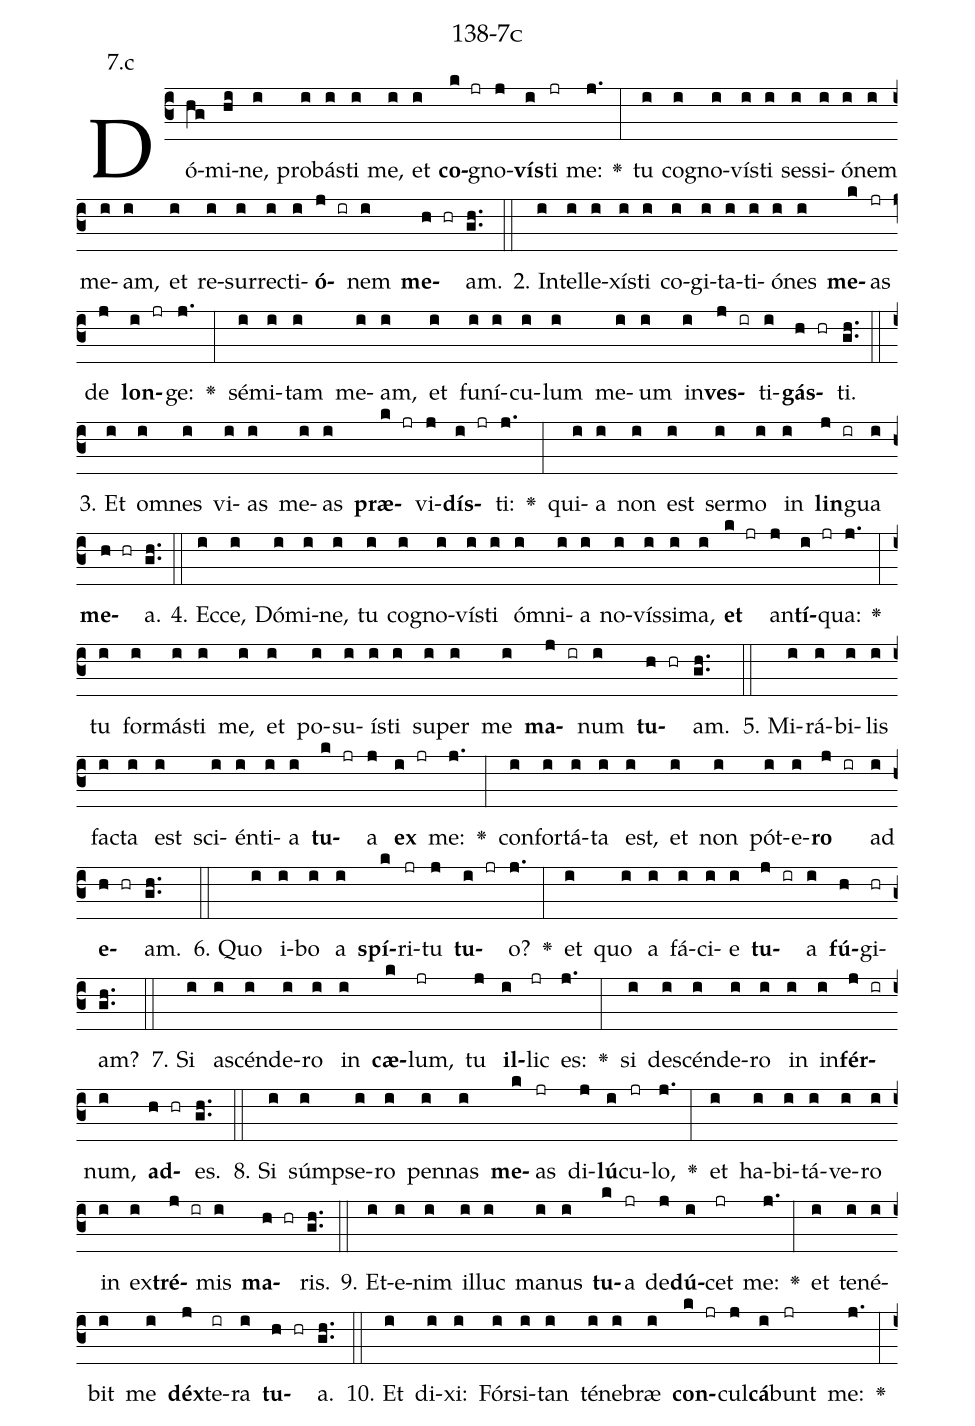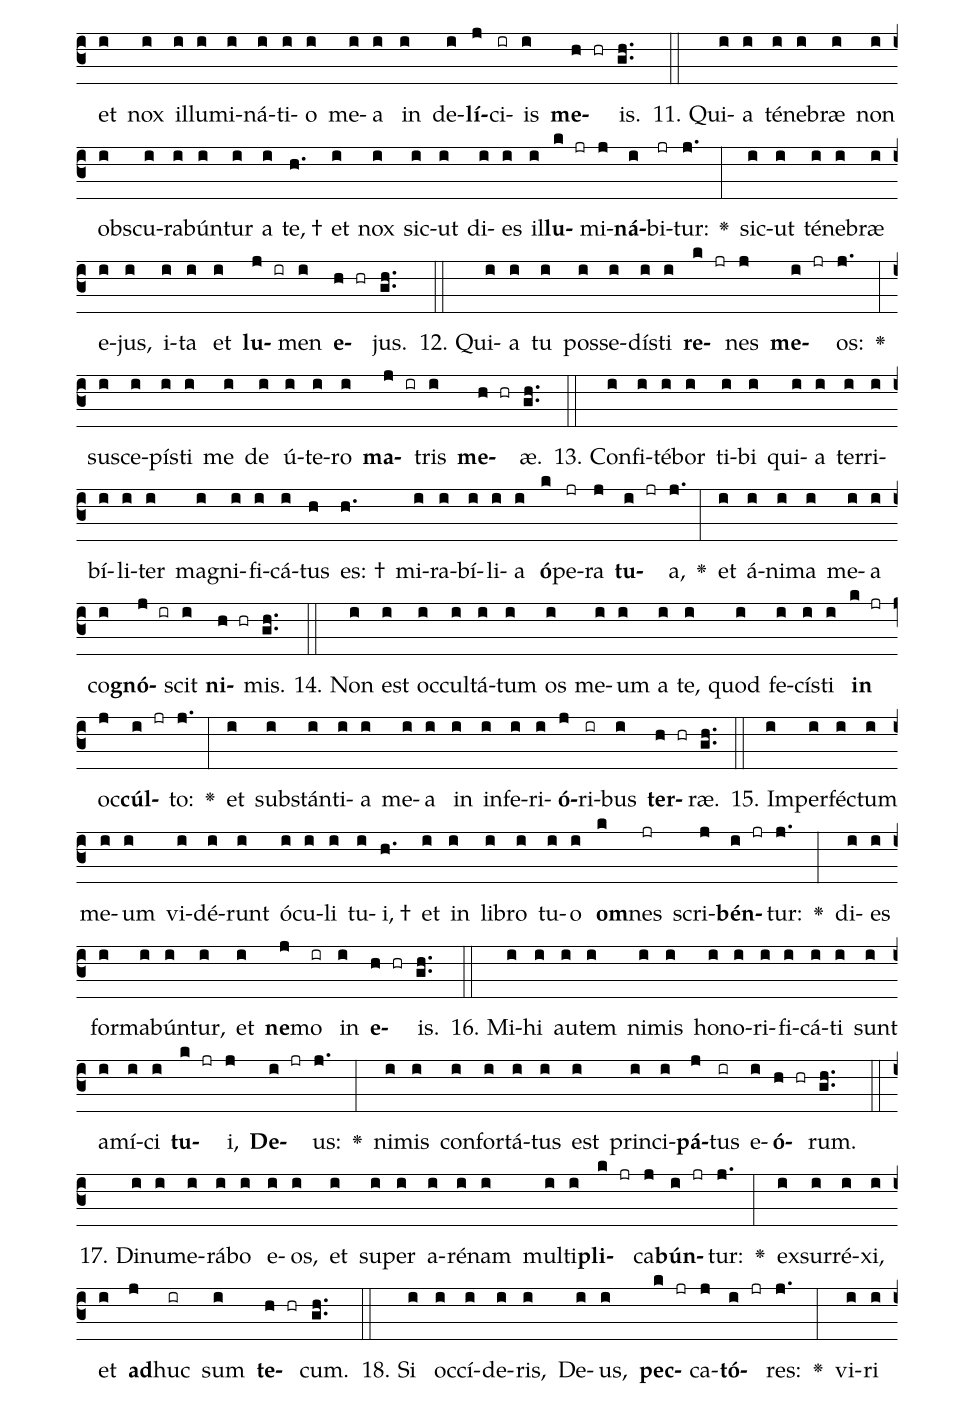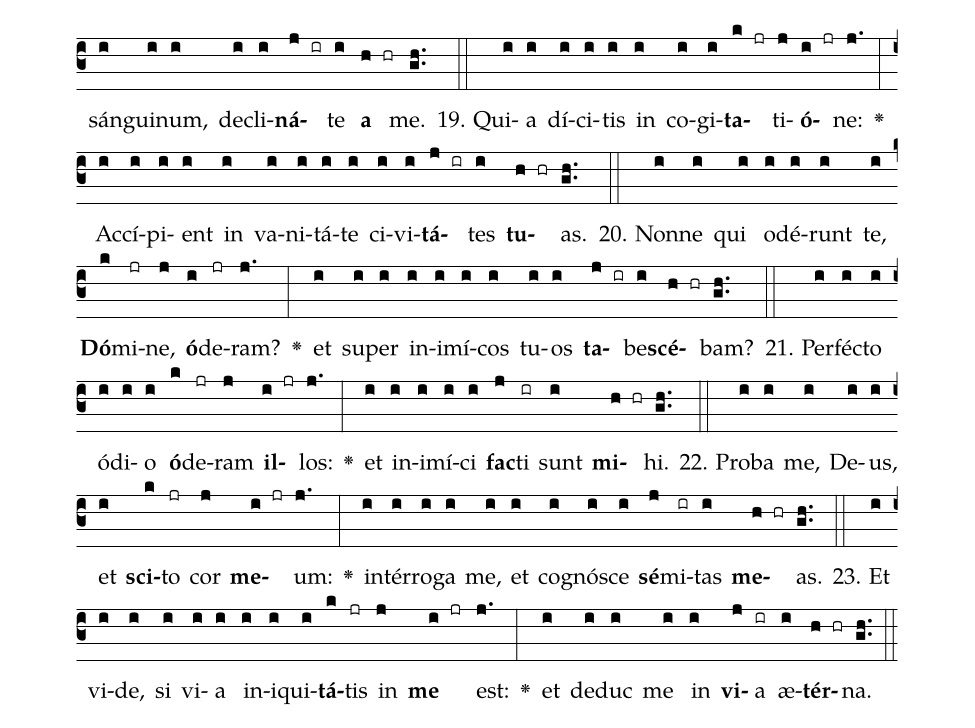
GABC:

name: 138-7c;
annotation: 7.c;
%%
(c3)Dó(hg)mi(hi)ne,(i) pro(i)bás(i)ti(i) me,(i) et(i) <b>co</b>(k jr)gno(j)<b>vís</b>(i)ti(jr) me:(j.) <v>\greheightstar</v>(:) tu(i) co(i)gno(i)vís(i)ti(i) ses(i)si(i)ó(i)nem(i) me(i)am,(i) et(i) re(i)sur(i)rec(i)ti(i)<b>ó</b>(j ir)nem(i) <b>me</b>(h hr)am.(gh..) (::)
2. In(i)tel(i)le(i)xís(i)ti(i) co(i)gi(i)ta(i)ti(i)ó(i)nes(i) <b>me</b>(k)as(jr) de(j) <b>lon</b>(i jr)ge:(j.) <v>\greheightstar</v>(:) sé(i)mi(i)tam(i) me(i)am,(i) et(i) fu(i)ní(i)cu(i)lum(i) me(i)um(i) in(i)<b>ves</b>(j ir)ti(i)<b>gás</b>(h hr)ti.(gh..) (::)
3. Et(i) om(i)nes(i) vi(i)as(i) me(i)as(i) <b>præ</b>(k jr)vi(j)<b>dís</b>(i jr)ti:(j.) <v>\greheightstar</v>(:) qui(i)a(i) non(i) est(i) ser(i)mo(i) in(i) <b>lin</b>(j ir)gua(i) <b>me</b>(h hr)a.(gh..) (::)
4. Ec(i)ce,(i) Dó(i)mi(i)ne,(i) tu(i) co(i)gno(i)vís(i)ti(i) óm(i)ni(i)a(i) no(i)vís(i)si(i)ma,(i) <b>et</b>(k jr) an(j)<b>tí</b>(i jr)qua:(j.) <v>\greheightstar</v>(:) tu(i) for(i)más(i)ti(i) me,(i) et(i) po(i)su(i)ís(i)ti(i) su(i)per(i) me(i) <b>ma</b>(j ir)num(i) <b>tu</b>(h hr)am.(gh..) (::)
5. Mi(i)rá(i)bi(i)lis(i) fac(i)ta(i) est(i) sci(i)én(i)ti(i)a(i) <b>tu</b>(k jr)a(j) <b>ex</b>(i jr) me:(j.) <v>\greheightstar</v>(:) con(i)for(i)tá(i)ta(i) est,(i) et(i) non(i) pót(i)e(i)<b>ro</b>(j ir) ad(i) <b>e</b>(h hr)am.(gh..) (::)
6. Quo(i) i(i)bo(i) a(i) <b>spí</b>(k)ri(jr)tu(j) <b>tu</b>(i jr)o?(j.) <v>\greheightstar</v>(:) et(i) quo(i) a(i) fá(i)ci(i)e(i) <b>tu</b>(j ir)a(i) <b>fú</b>(h)gi(hr)am?(gh..) (::)
7. Si(i) a(i)scén(i)de(i)ro(i) in(i) <b>cæ</b>(k)lum,(jr) tu(j) <b>il</b>(i)lic(jr) es:(j.) <v>\greheightstar</v>(:) si(i) de(i)scén(i)de(i)ro(i) in(i) in(i)<b>fér</b>(j ir)num,(i) <b>ad</b>(h hr)es.(gh..) (::)
8. Si(i) súmp(i)se(i)ro(i) pen(i)nas(i) <b>me</b>(k)as(jr) di(j)<b>lú</b>(i)cu(jr)lo,(j.) <v>\greheightstar</v>(:) et(i) ha(i)bi(i)tá(i)ve(i)ro(i) in(i) ex(i)<b>tré</b>(j ir)mis(i) <b>ma</b>(h hr)ris.(gh..) (::)
9. Et(i)e(i)nim(i) il(i)luc(i) ma(i)nus(i) <b>tu</b>(k)a(jr) de(j)<b>dú</b>(i)cet(jr) me:(j.) <v>\greheightstar</v>(:) et(i) te(i)né(i)bit(i) me(i) <b>déx</b>(j)te(ir)ra(i) <b>tu</b>(h hr)a.(gh..) (::)
10. Et(i) di(i)xi:(i) Fór(i)si(i)tan(i) té(i)ne(i)bræ(i) <b>con</b>(k jr)cul(j)<b>cá</b>(i)bunt(jr) me:(j.) <v>\greheightstar</v>(:) et(i) nox(i) il(i)lu(i)mi(i)ná(i)ti(i)o(i) me(i)a(i) in(i) de(i)<b>lí</b>(j)ci(ir)is(i) <b>me</b>(h hr)is.(gh..) (::)
11. Qui(i)a(i) té(i)ne(i)bræ(i) non(i) obs(i)cu(i)ra(i)bún(i)tur(i) a(i) te, †(h.) et(i) nox(i) sic(i)ut(i) di(i)es(i) il(i)<b>lu</b>(k jr)mi(j)<b>ná</b>(i)bi(jr)tur:(j.) <v>\greheightstar</v>(:) sic(i)ut(i) té(i)ne(i)bræ(i) e(i)jus,(i) i(i)ta(i) et(i) <b>lu</b>(j ir)men(i) <b>e</b>(h hr)jus.(gh..) (::)
12. Qui(i)a(i) tu(i) pos(i)se(i)dís(i)ti(i) <b>re</b>(k jr)nes(j) <b>me</b>(i jr)os:(j.) <v>\greheightstar</v>(:) su(i)sce(i)pís(i)ti(i) me(i) de(i) ú(i)te(i)ro(i) <b>ma</b>(j ir)tris(i) <b>me</b>(h hr)æ.(gh..) (::)
13. Con(i)fi(i)té(i)bor(i) ti(i)bi(i) qui(i)a(i) ter(i)ri(i)bí(i)li(i)ter(i) ma(i)gni(i)fi(i)cá(i)tus(h) es: †(h.) mi(i)ra(i)bí(i)li(i)a(i) <b>ó</b>(k)pe(jr)ra(j) <b>tu</b>(i jr)a,(j.) <v>\greheightstar</v>(:) et(i) á(i)ni(i)ma(i) me(i)a(i) co(i)<b>gnó</b>(j ir)scit(i) <b>ni</b>(h hr)mis.(gh..) (::)
14. Non(i) est(i) oc(i)cul(i)tá(i)tum(i) os(i) me(i)um(i) a(i) te,(i) quod(i) fe(i)cís(i)ti(i) <b>in</b>(k jr) oc(j)<b>cúl</b>(i jr)to:(j.) <v>\greheightstar</v>(:) et(i) sub(i)stán(i)ti(i)a(i) me(i)a(i) in(i) in(i)fe(i)ri(i)<b>ó</b>(j)ri(ir)bus(i) <b>ter</b>(h hr)ræ.(gh..) (::)
15. Im(i)per(i)féc(i)tum(i) me(i)um(i) vi(i)dé(i)runt(i) ó(i)cu(i)li(i) tu(i)i, †(h.) et(i) in(i) li(i)bro(i) tu(i)o(i) <b>om</b>(k)nes(jr) scri(j)<b>bén</b>(i jr)tur:(j.) <v>\greheightstar</v>(:) di(i)es(i) for(i)ma(i)bún(i)tur,(i) et(i) <b>ne</b>(j)mo(ir) in(i) <b>e</b>(h hr)is.(gh..) (::)
16. Mi(i)hi(i) au(i)tem(i) ni(i)mis(i) ho(i)no(i)ri(i)fi(i)cá(i)ti(i) sunt(i) a(i)mí(i)ci(i) <b>tu</b>(k jr)i,(j) <b>De</b>(i jr)us:(j.) <v>\greheightstar</v>(:) ni(i)mis(i) con(i)for(i)tá(i)tus(i) est(i) prin(i)ci(i)<b>pá</b>(j)tus(ir) e(i)<b>ó</b>(h hr)rum.(gh..) (::)
17. Di(i)nu(i)me(i)rá(i)bo(i) e(i)os,(i) et(i) su(i)per(i) a(i)ré(i)nam(i) mul(i)ti(i)<b>pli</b>(k jr)ca(j)<b>bún</b>(i jr)tur:(j.) <v>\greheightstar</v>(:) ex(i)sur(i)ré(i)xi,(i) et(i) <b>ad</b>(j)huc(ir) sum(i) <b>te</b>(h hr)cum.(gh..) (::)
18. Si(i) oc(i)cí(i)de(i)ris,(i) De(i)us,(i) <b>pec</b>(k jr)ca(j)<b>tó</b>(i jr)res:(j.) <v>\greheightstar</v>(:) vi(i)ri(i) sán(i)gui(i)num,(i) de(i)cli(i)<b>ná</b>(j ir)te(i) <b>a</b>(h hr) me.(gh..) (::)
19. Qui(i)a(i) dí(i)ci(i)tis(i) in(i) co(i)gi(i)<b>ta</b>(k jr)ti(j)<b>ó</b>(i jr)ne:(j.) <v>\greheightstar</v>(:) Ac(i)cí(i)pi(i)ent(i) in(i) va(i)ni(i)tá(i)te(i) ci(i)vi(i)<b>tá</b>(j ir)tes(i) <b>tu</b>(h hr)as.(gh..) (::)
20. Non(i)ne(i) qui(i) o(i)dé(i)runt(i) te,(i) <b>Dó</b>(k)mi(jr)ne,(j) <b>ó</b>(i)de(jr)ram?(j.) <v>\greheightstar</v>(:) et(i) su(i)per(i) in(i)i(i)mí(i)cos(i) tu(i)os(i) <b>ta</b>(j ir)be(i)<b>scé</b>(h hr)bam?(gh..) (::)
21. Per(i)féc(i)to(i) ó(i)di(i)o(i) <b>ó</b>(k)de(jr)ram(j) <b>il</b>(i jr)los:(j.) <v>\greheightstar</v>(:) et(i) in(i)i(i)mí(i)ci(i) <b>fac</b>(j)ti(ir) sunt(i) <b>mi</b>(h hr)hi.(gh..) (::)
22. Pro(i)ba(i) me,(i) De(i)us,(i) et(i) <b>sci</b>(k)to(jr) cor(j) <b>me</b>(i jr)um:(j.) <v>\greheightstar</v>(:) in(i)tér(i)ro(i)ga(i) me,(i) et(i) co(i)gnó(i)sce(i) <b>sé</b>(j)mi(ir)tas(i) <b>me</b>(h hr)as.(gh..) (::)
23. Et(i) vi(i)de,(i) si(i) vi(i)a(i) in(i)i(i)qui(i)<b>tá</b>(k)tis(jr) in(j) <b>me</b>(i jr) est:(j.) <v>\greheightstar</v>(:) et(i) de(i)duc(i) me(i) in(i) <b>vi</b>(j)a(ir) æ(i)<b>tér</b>(h hr)na.(gh..) (::)
